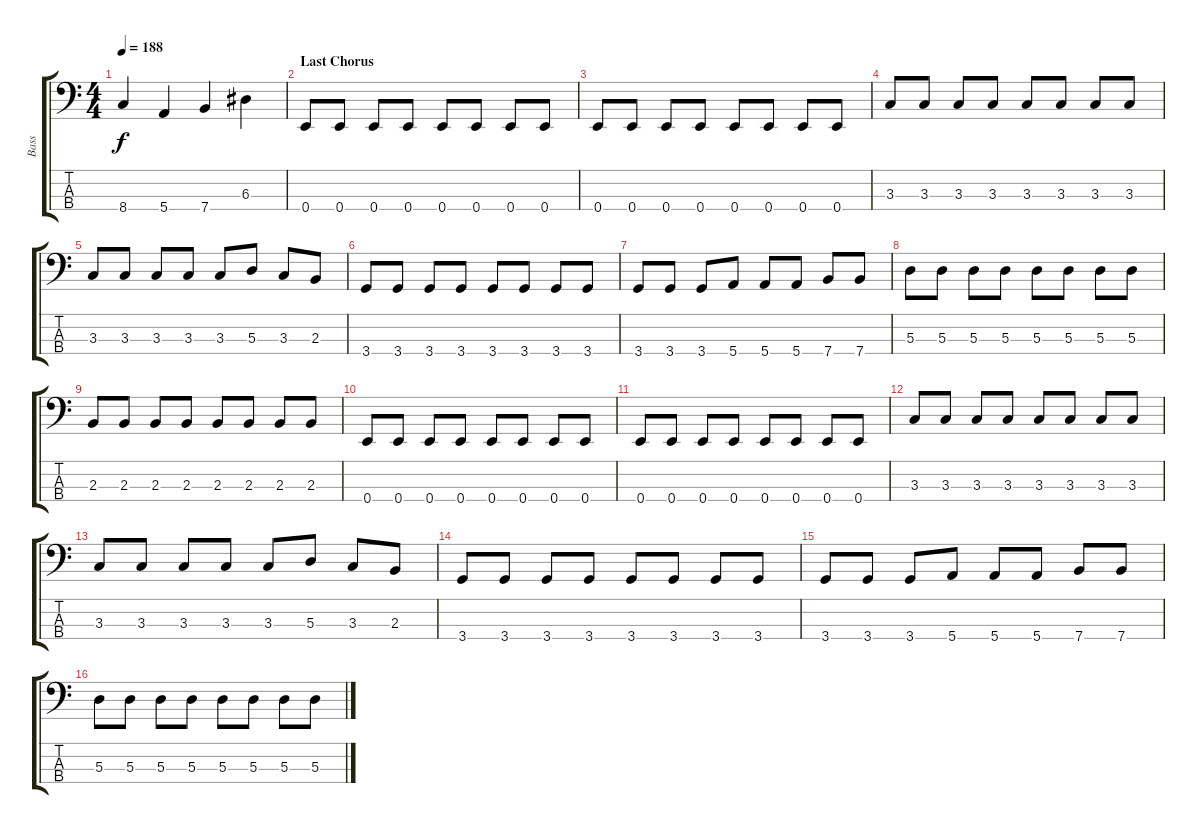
\track ("Bass" "Bass") {instrument electricbasspick}
\staff {score tabs}
\tuning (G2 D2 A1 E1) {hide}
\ts (4 4)
\tempo 188
\clef f4
\ks c
8.4.4{dy f} 5.4.4 7.4.4 6.3.4 |
\section ("" "Last Chorus")
0.4.8 0.4.8 0.4.8 0.4.8 0.4.8 0.4.8 0.4.8 0.4.8 |
0.4.8 0.4.8 0.4.8 0.4.8 0.4.8 0.4.8 0.4.8 0.4.8 |
3.3.8 3.3.8 3.3.8 3.3.8 3.3.8 3.3.8 3.3.8 3.3.8 |
3.3.8 3.3.8 3.3.8 3.3.8 3.3.8 5.3.8 3.3.8 2.3.8 |
3.4.8 3.4.8 3.4.8 3.4.8 3.4.8 3.4.8 3.4.8 3.4.8 |
3.4.8 3.4.8 3.4.8 5.4.8 5.4.8 5.4.8 7.4.8 7.4.8 |
5.3.8 5.3.8 5.3.8 5.3.8 5.3.8 5.3.8 5.3.8 5.3.8 |
2.3.8 2.3.8 2.3.8 2.3.8 2.3.8 2.3.8 2.3.8 2.3.8 |
0.4.8 0.4.8 0.4.8 0.4.8 0.4.8 0.4.8 0.4.8 0.4.8 |
0.4.8 0.4.8 0.4.8 0.4.8 0.4.8 0.4.8 0.4.8 0.4.8 |
3.3.8 3.3.8 3.3.8 3.3.8 3.3.8 3.3.8 3.3.8 3.3.8 |
3.3.8 3.3.8 3.3.8 3.3.8 3.3.8 5.3.8 3.3.8 2.3.8 |
3.4.8 3.4.8 3.4.8 3.4.8 3.4.8 3.4.8 3.4.8 3.4.8 |
3.4.8 3.4.8 3.4.8 5.4.8 5.4.8 5.4.8 7.4.8 7.4.8 |
5.3.8 5.3.8 5.3.8 5.3.8 5.3.8 5.3.8 5.3.8 5.3.8
